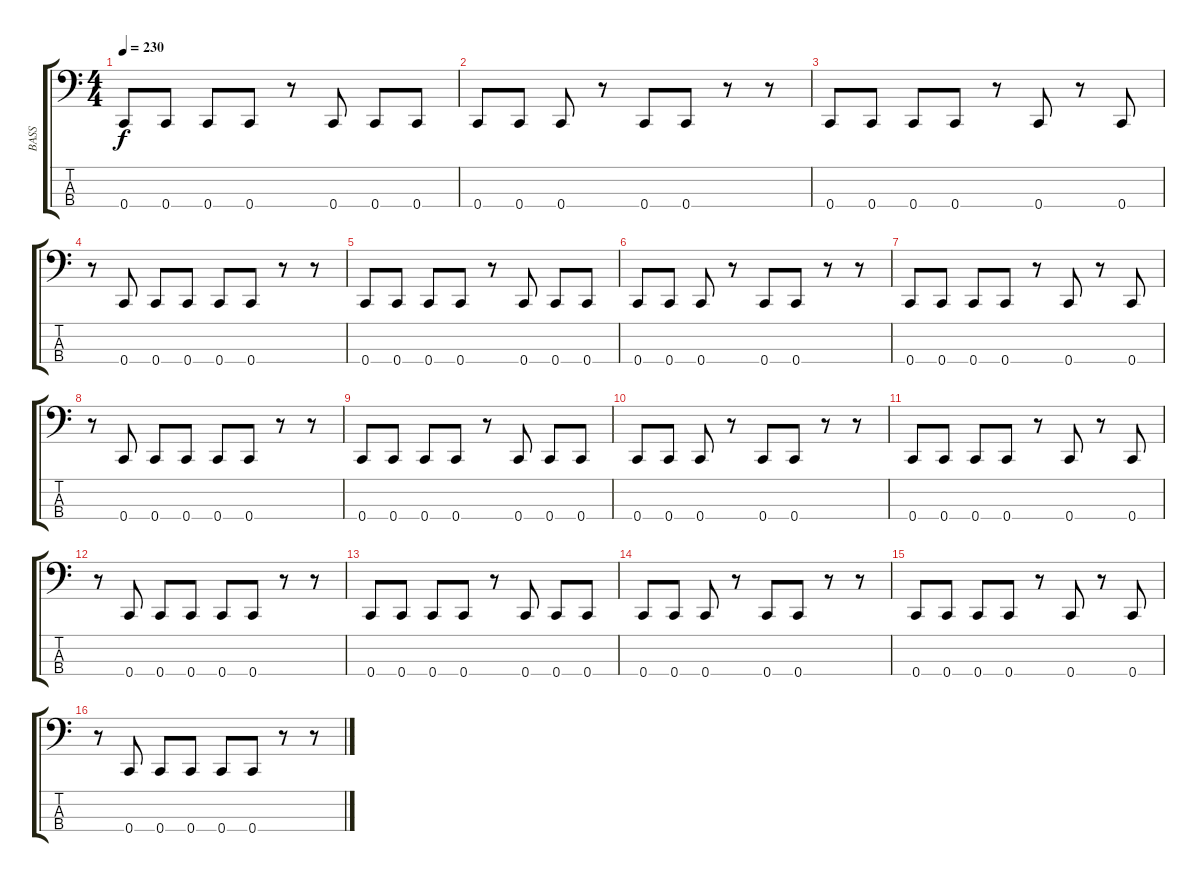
\track ("BASS" "BASS") {instrument electricbasspick}
\staff {score tabs}
\tuning (F2 C2 G1 C1) {hide}
\ts (4 4)
\tempo 230
\clef f4
\ks c
0.4.8{dy f instrument electricbasspick} 0.4.8 0.4.8 0.4.8 r.8 0.4.8 0.4.8 0.4.8 |
0.4.8 0.4.8 0.4.8 r.8 0.4.8 0.4.8 r.8 r.8 |
0.4.8 0.4.8 0.4.8 0.4.8 r.8 0.4.8 r.8 0.4.8 |
r.8 0.4.8 0.4.8 0.4.8 0.4.8 0.4.8 r.8 r.8 |
0.4.8 0.4.8 0.4.8 0.4.8 r.8 0.4.8 0.4.8 0.4.8 |
0.4.8 0.4.8 0.4.8 r.8 0.4.8 0.4.8 r.8 r.8 |
0.4.8 0.4.8 0.4.8 0.4.8 r.8 0.4.8 r.8 0.4.8 |
r.8 0.4.8 0.4.8 0.4.8 0.4.8 0.4.8 r.8 r.8 |
0.4.8 0.4.8 0.4.8 0.4.8 r.8 0.4.8 0.4.8 0.4.8 |
0.4.8 0.4.8 0.4.8 r.8 0.4.8 0.4.8 r.8 r.8 |
0.4.8 0.4.8 0.4.8 0.4.8 r.8 0.4.8 r.8 0.4.8 |
r.8 0.4.8 0.4.8 0.4.8 0.4.8 0.4.8 r.8 r.8 |
0.4.8 0.4.8 0.4.8 0.4.8 r.8 0.4.8 0.4.8 0.4.8 |
0.4.8 0.4.8 0.4.8 r.8 0.4.8 0.4.8 r.8 r.8 |
0.4.8 0.4.8 0.4.8 0.4.8 r.8 0.4.8 r.8 0.4.8 |
r.8 0.4.8 0.4.8 0.4.8 0.4.8 0.4.8 r.8 r.8
